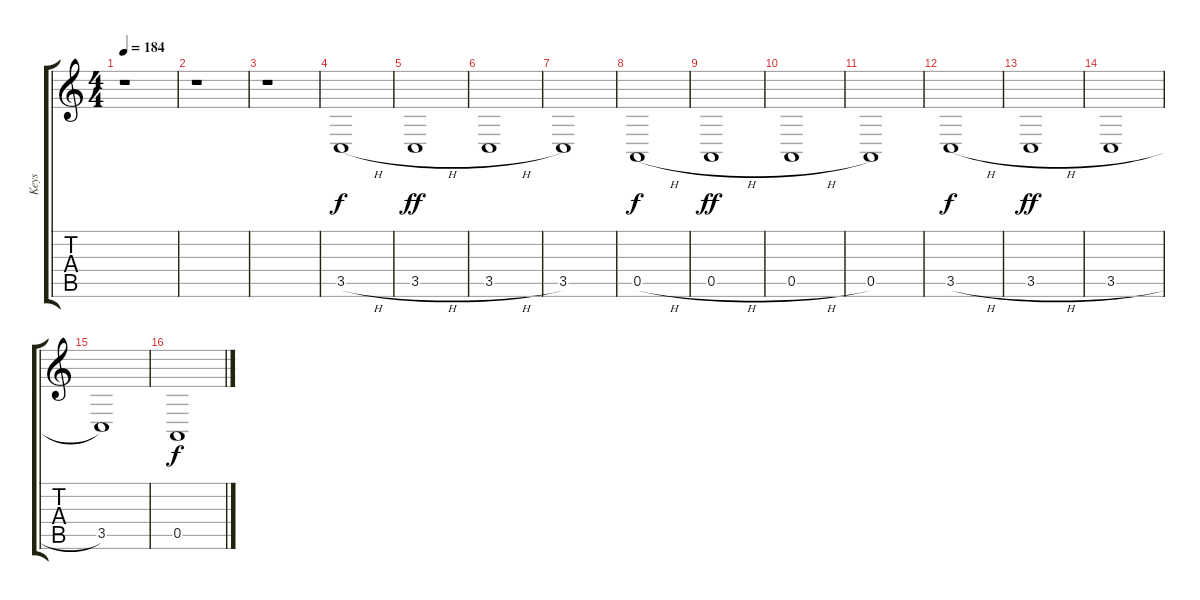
\track ("Keys" "Keys") {instrument choiraahs}
\staff {score tabs}
\tuning (E4 B3 G3 D3 A2 E2) {hide}
\ts (4 4)
\tempo 184
\clef g2
\ks c
r.1{dy f} |
r.1 |
r.1 |
3.5{h}.1 |
3.5{h}.1{dy ff} |
3.5{h}.1 |
3.5.1 |
0.5{h}.1{dy f} |
0.5{h}.1{dy ff} |
0.5{h}.1 |
0.5.1 |
3.5{h}.1{dy f} |
3.5{h}.1{dy ff} |
3.5{h}.1 |
3.5.1 |
0.5{h}.1{dy f}
